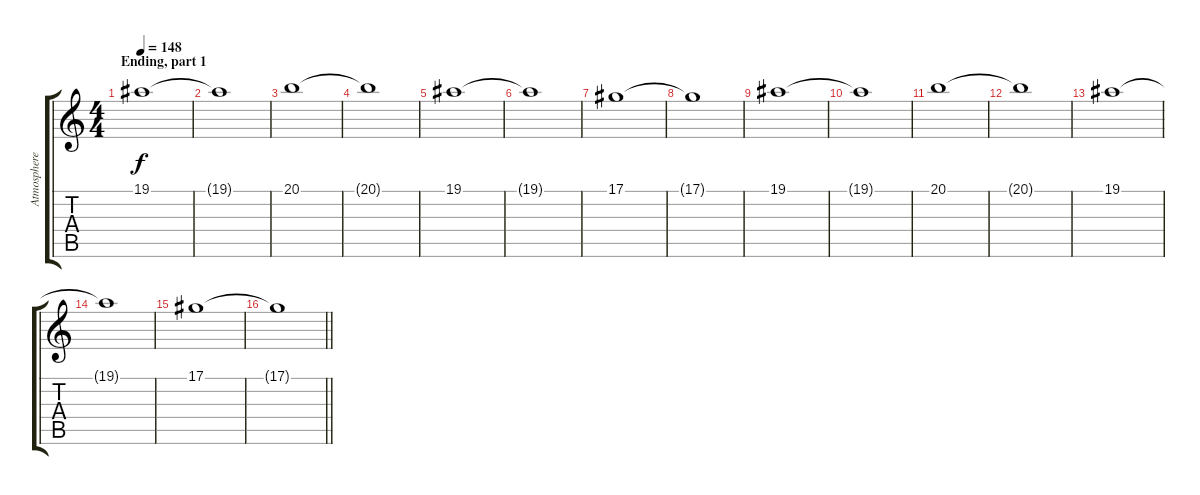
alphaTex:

\track ("Atmosphere" "Atmosphere") {instrument pad2warm}
\staff {score tabs}
\tuning (Eb4 Bb3 Gb3 Db3 Ab2 Db2) {hide}
\ts (4 4)
\section ("" "Ending, part 1")
\tempo 148
\clef g2
\ks c
19.1.1{dy f} |
19.1{t}.1 |
20.1.1 |
20.1{t}.1 |
19.1.1 |
19.1{t}.1 |
17.1.1 |
17.1{t}.1 |
19.1.1 |
19.1{t}.1 |
20.1.1 |
20.1{t}.1 |
19.1.1 |
19.1{t}.1 |
17.1.1 |
\barLineRight lightlight
17.1{t}.1
